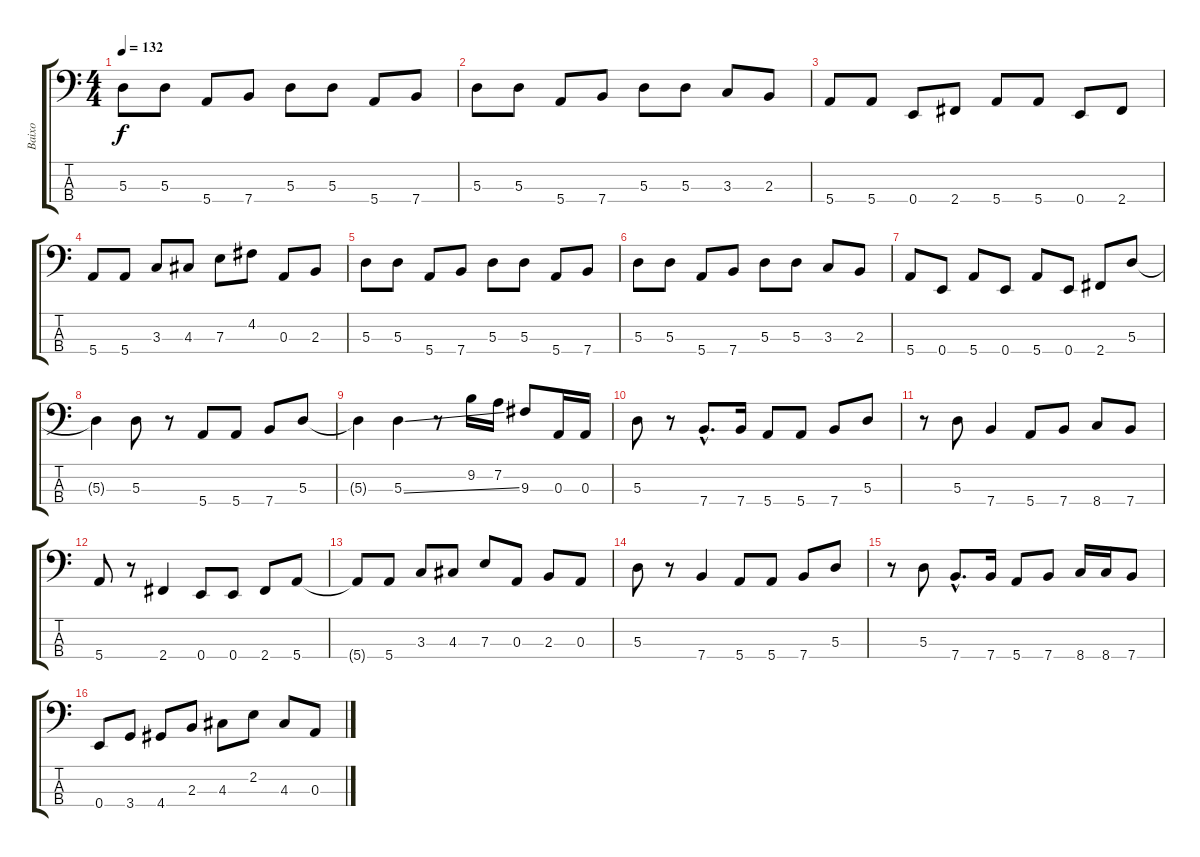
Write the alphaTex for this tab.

\track ("Baixo" "Baixo") {instrument electricbasspick}
\staff {score tabs}
\tuning (G2 D2 A1 E1) {hide}
\ts (4 4)
\tempo 132
\clef f4
\ks c
5.3.8{dy f} 5.3.8 5.4.8 7.4.8 5.3.8 5.3.8 5.4.8 7.4.8 |
5.3.8 5.3.8 5.4.8 7.4.8 5.3.8 5.3.8 3.3.8 2.3.8 |
5.4.8 5.4.8 0.4.8 2.4.8 5.4.8 5.4.8 0.4.8 2.4.8 |
5.4.8 5.4.8 3.3.8 4.3.8 7.3.8 4.2.8 0.3.8 2.3.8 |
5.3.8 5.3.8 5.4.8 7.4.8 5.3.8 5.3.8 5.4.8 7.4.8 |
5.3.8 5.3.8 5.4.8 7.4.8 5.3.8 5.3.8 3.3.8 2.3.8 |
5.4.8 0.4.8 5.4.8 0.4.8 5.4.8 0.4.8 2.4.8 5.3.8 |
5.3{t}.4 5.3.8 r.8 5.4.8 5.4.8 7.4.8 5.3.8 |
5.3{t}.4 5.3{ss}.4 r.8 9.2.16 7.2.16 9.3.8 0.3.16 0.3.16 |
5.3.8 r.8 7.4{hac}.8{d} 7.4.16 5.4.8 5.4.8 7.4.8 5.3.8 |
r.8 5.3.8 7.4.4 5.4.8 7.4.8 8.4.8 7.4.8 |
5.4.8 r.8 2.4.4 0.4.8 0.4.8 2.4.8 5.4.8 |
5.4{t}.8 5.4.8 3.3.8 4.3.8 7.3.8 0.3.8 2.3.8 0.3.8 |
5.3.8 r.8 7.4.4 5.4.8 5.4.8 7.4.8 5.3.8 |
r.8 5.3.8 7.4{hac}.8{d} 7.4.16 5.4.8 7.4.8 8.4.16 8.4.16 7.4.8 |
0.4.8 3.4.8 4.4.8 2.3.8 4.3.8 2.2.8 4.3.8 0.3.8
